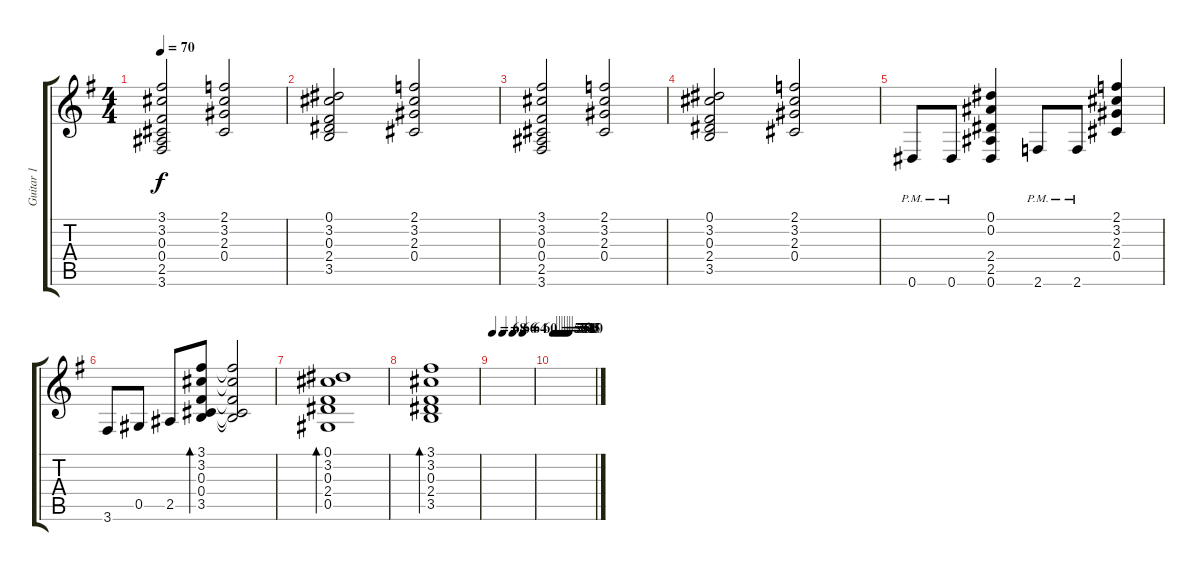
\track ("Guitar 1" "Guitar 1") {instrument distortionguitar}
\staff {score tabs}
\tuning (Eb4 Bb3 Gb3 Db3 Ab2 Eb2) {hide}
\ts (4 4)
\tempo 70
\clef g2
\ks g
(3.1 3.2 0.3 0.4 2.5 3.6).2{dy f} (2.1 3.2 2.3 0.4).2 |
(0.1 3.2 0.3 2.4 3.5).2 (2.1 3.2 2.3 0.4).2 |
(3.1 3.2 0.3 0.4 2.5 3.6).2 (2.1 3.2 2.3 0.4).2 |
(0.1 3.2 0.3 2.4 3.5).2 (2.1 3.2 2.3 0.4).2 |
0.6{pm}.8 0.6{pm}.8 (0.1 0.2 2.4 2.5 0.6).4 2.6{pm}.8 2.6{pm}.8 (2.1 3.2 2.3 0.4).4 |
3.6.8 0.5.8 2.5.8 (3.1 3.2 0.3 0.4 3.5).8{bd 120} (3.1{t} 3.2{t} 0.3{t} 0.4{t} 3.5{t}).2 |
(0.1 3.2 0.3 2.4 0.5).1{bd 120} |
(3.1 3.2 0.3 2.4 3.5).1{bd 120} |
\tempo 68
\tempo (66 0.25)
\tempo (64 0.5)
\tempo (60 0.75)
|
\tempo 58
\tempo (56 0.0625)
\tempo (54 0.125)
\tempo (52 0.1875)
\tempo (50 0.25)
\tempo (45 0.3125)
\tempo (40 0.375)
